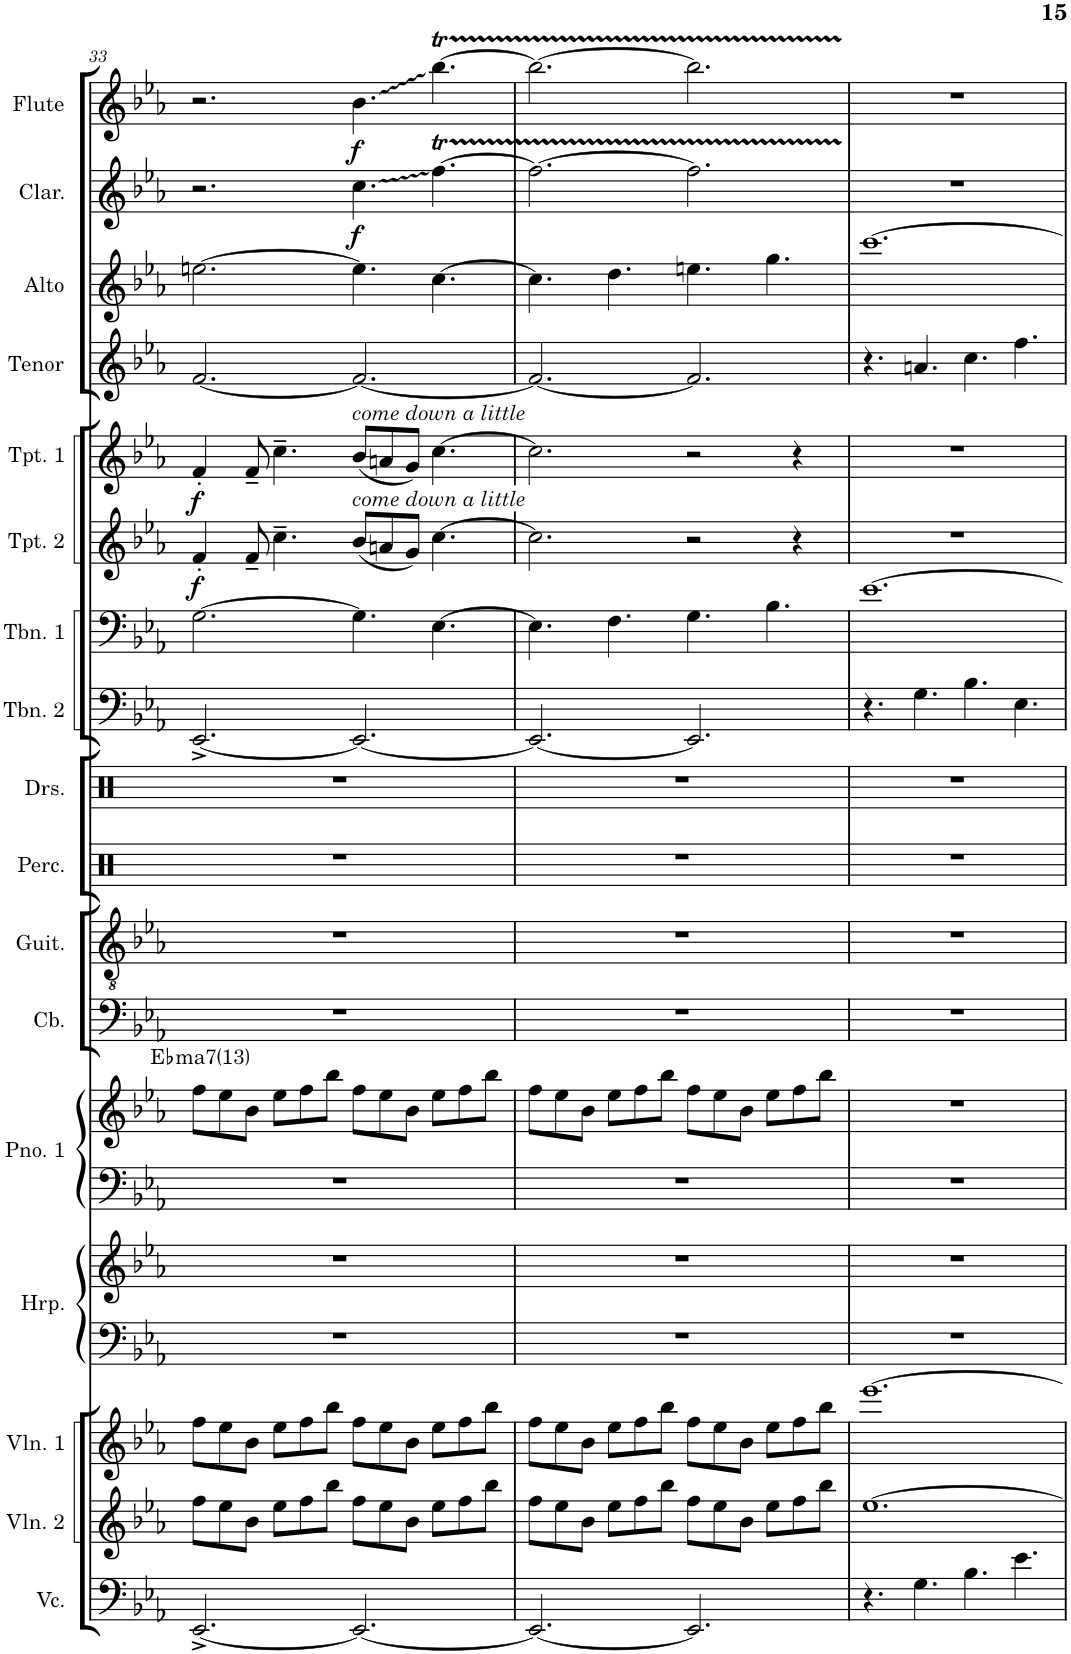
**kern	**kern	**kern	**kern	**kern	**kern	**kern	**harte	**kern	**kern	**kern	**kern	**kern	**kern	**kern	**dynam	**kern	**dynam	**kern	**kern	**kern	**dynam	**kern	**dynam
*part17	*part16	*part15	*part14	*part14	*part13	*part13	*part13	*part12	*part11	*part10	*part9	*part8	*part7	*part6	*part6	*part5	*part5	*part4	*part3	*part2	*part2	*part1	*part1
*staff19	*staff18	*staff17	*staff16	*staff15	*staff14	*staff13	*	*staff12	*staff11	*staff10	*staff9	*staff8	*staff7	*staff6	*staff6	*staff5	*staff5	*staff4	*staff3	*staff2	*staff2	*staff1	*staff1
*I"Violoncello	*I"Violin 2	*I"Violin 1	*I"Piano 2	*	*I"Piano 1	*	*	*I"Bass	*I"Guitar	*I"Percussion	*I"Drumset	*I"Trombone 2	*I"Trombone 1	*I"Trumpet 2	*	*I"Trumpet 1	*	*I"REED 4 (Tenor Sax)	*I"REED 3 (Alto Sax, Flute)	*I"REED 2 (Clarinet)	*	*I"REED 1 (Flute, Bari Sax)	*
*I'Vc.	*I'Vln. 2	*I'Vln. 1	*I'Pno. 2	*	*I'Pno. 1	*	*	*I'Bass	*I'Guit.	*I'Perc.	*I'Drs.	*I'Tbn. 2	*I'Tbn. 1	*I'Tpt. 2	*	*I'Tpt. 1	*	*I'Tenor	*I'Alto	*I'Clar.	*	*I'Flute	*
!!LO:PB:g=z
*clefF4	*clefG2	*clefG2	*clefF4	*clefG2	*clefF4	*clefG2	*	*clefF4	*clefGv2	*clefX	*clefX	*clefF4	*clefF4	*clefG2	*	*clefG2	*	*clefG2	*clefG2	*clefG2	*	*clefG2	*
*	*	*	*	*	*	*	*	*Trd7c12	*	*	*	*	*	*Trd1c2	*	*Trd1c2	*	*Trd8c14	*Trd5c9	*Trd1c2	*	*	*
*k[b-e-a-]	*k[b-e-a-]	*k[b-e-a-]	*k[b-e-a-]	*k[b-e-a-]	*k[b-e-a-]	*k[b-e-a-]	*	*k[b-e-a-]	*k[b-e-a-]	*k[]	*k[]	*k[b-e-a-]	*k[b-e-a-]	*k[b-e-a-]	*	*k[b-e-a-]	*	*k[b-e-a-]	*k[b-e-a-]	*k[b-e-a-]	*	*k[b-e-a-]	*
*M12/8	*M12/8	*M12/8	*M12/8	*M12/8	*M12/8	*M12/8	*	*M12/8	*M12/8	*M12/8	*M12/8	*M12/8	*M12/8	*M12/8	*	*M12/8	*	*M12/8	*M12/8	*M12/8	*	*M12/8	*
=33	=33	=33	=33	=33	=33	=33	=33	=33	=33	=33	=33	=33	=33	=33	=33	=33	=33	=33	=33	=33	=33	=33	=33
!	!	!	!	!	!	!	!LO:H:kt=ma7	!	!	!	!	!	!	!	!LO:DY:b	!	!LO:DY:b	!	!	!	!	!	!
[2.EE-^/	8ff\L	8ff\L	1.r	1.r	1.r	8ff\L	Eb:maj7(13)	1.r	1.r	1.r	1.r	[2.EE-^/	[2.G\	4f'/	f	4f'/	f	[2.f/	[2.een\	2.r	.	2.r	.
.	8ee-\	8ee-\	.	.	.	8ee-\	.	.	.	.	.	.	.	.	.	.	.	.	.	.	.	.	.
.	8b-\J	8b-\J	.	.	.	8b-\J	.	.	.	.	.	.	.	8f~/	.	8f~/	.	.	.	.	.	.	.
.	8ee-\L	8ee-\L	.	.	.	8ee-\L	.	.	.	.	.	.	.	4.cc~\	.	4.cc~\	.	.	.	.	.	.	.
.	8ff\	8ff\	.	.	.	8ff\	.	.	.	.	.	.	.	.	.	.	.	.	.	.	.	.	.
.	8bb-\J	8bb-\J	.	.	.	8bb-\J	.	.	.	.	.	.	.	.	.	.	.	.	.	.	.	.	.
!	!	!	!	!	!	!	!	!	!	!	!	!	!	!	!	!LO:TX:a:i:t=come down a little	!	!	!	!	!	!	!
!	!	!	!	!	!	!	!	!	!	!	!	!	!	!LO:TX:a:i:t=come down a little	!	!	!	!	!	!	!	!	!
!	!	!	!	!	!	!	!	!	!	!	!	!	!	!	!	!	!	!	!	!	!LO:DY:b	!	!LO:DY:b
2.EE-/_	8ff\L	8ff\L	.	.	.	8ff\L	.	.	.	.	.	2.EE-/_	4.G\]	(8b-/L	.	(8b-/L	.	2.f/_	4.ee\]	4.cc\	f	4.b-\	f
.	8ee-\	8ee-\	.	.	.	8ee-\	.	.	.	.	.	.	.	8an/	.	8an/	.	.	.	.	.	.	.
.	8b-\J	8b-\J	.	.	.	8b-\J	.	.	.	.	.	.	.	8g/J)	.	8g/J)	.	.	.	.	.	.	.
.	8ee-\L	8ee-\L	.	.	.	8ee-\L	.	.	.	.	.	.	[4.E-\	[4.cc\	.	[4.cc\	.	.	[4.cc\	[4.ffT\	.	[4.bb-T\	.
.	8ff\	8ff\	.	.	.	8ff\	.	.	.	.	.	.	.	.	.	.	.	.	.	.	.	.	.
.	8bb-\J	8bb-\J	.	.	.	8bb-\J	.	.	.	.	.	.	.	.	.	.	.	.	.	.	.	.	.
=34	=34	=34	=34	=34	=34	=34	=34	=34	=34	=34	=34	=34	=34	=34	=34	=34	=34	=34	=34	=34	=34	=34	=34
2.EE-/_	8ff\L	8ff\L	1.r	1.r	1.r	8ff\L	.	1.r	1.r	1.r	1.r	2.EE-/_	4.E-\]	2.cc\]	.	2.cc\]	.	2.f/_	4.cc\]	2.ff\_	.	2.bb-\_	.
.	8ee-\	8ee-\	.	.	.	8ee-\	.	.	.	.	.	.	.	.	.	.	.	.	.	.	.	.	.
.	8b-\J	8b-\J	.	.	.	8b-\J	.	.	.	.	.	.	.	.	.	.	.	.	.	.	.	.	.
.	8ee-\L	8ee-\L	.	.	.	8ee-\L	.	.	.	.	.	.	4.F\	.	.	.	.	.	4.dd\	.	.	.	.
.	8ff\	8ff\	.	.	.	8ff\	.	.	.	.	.	.	.	.	.	.	.	.	.	.	.	.	.
.	8bb-\J	8bb-\J	.	.	.	8bb-\J	.	.	.	.	.	.	.	.	.	.	.	.	.	.	.	.	.
2.EE-/]	8ff\L	8ff\L	.	.	.	8ff\L	.	.	.	.	.	2.EE-/]	4.G\	2r	.	2r	.	2.f/]	4.een\	2.ffTTT\]	.	2.bb-TTT\]	.
.	8ee-\	8ee-\	.	.	.	8ee-\	.	.	.	.	.	.	.	.	.	.	.	.	.	.	.	.	.
.	8b-\J	8b-\J	.	.	.	8b-\J	.	.	.	.	.	.	.	.	.	.	.	.	.	.	.	.	.
.	8ee-\L	8ee-\L	.	.	.	8ee-\L	.	.	.	.	.	.	4.B-\	.	.	.	.	.	4.gg\	.	.	.	.
.	8ff\	8ff\	.	.	.	8ff\	.	.	.	.	.	.	.	4r	.	4r	.	.	.	.	.	.	.
.	8bb-\J	8bb-\J	.	.	.	8bb-\J	.	.	.	.	.	.	.	.	.	.	.	.	.	.	.	.	.
=35	=35	=35	=35	=35	=35	=35	=35	=35	=35	=35	=35	=35	=35	=35	=35	=35	=35	=35	=35	=35	=35	=35	=35
4.r	[1.ee-	[1.eee-	1.r	1.r	1.r	1.r	.	1.r	1.r	1.r	1.r	4.r	[1.e-	1.r	.	1.r	.	4.r	[1.ccc	1.r	.	1.r	.
4.G\	.	.	.	.	.	.	.	.	.	.	.	4.G\	.	.	.	.	.	4.an/	.	.	.	.	.
4.B-\	.	.	.	.	.	.	.	.	.	.	.	4.B-\	.	.	.	.	.	4.cc\	.	.	.	.	.
4.e-\	.	.	.	.	.	.	.	.	.	.	.	4.E-\	.	.	.	.	.	4.ff\	.	.	.	.	.
=	=	=	=	=	=	=	=	=	=	=	=	=	=	=	=	=	=	=	=	=	=	=	=
*-	*-	*-	*-	*-	*-	*-	*-	*-	*-	*-	*-	*-	*-	*-	*-	*-	*-	*-	*-	*-	*-	*-	*-
